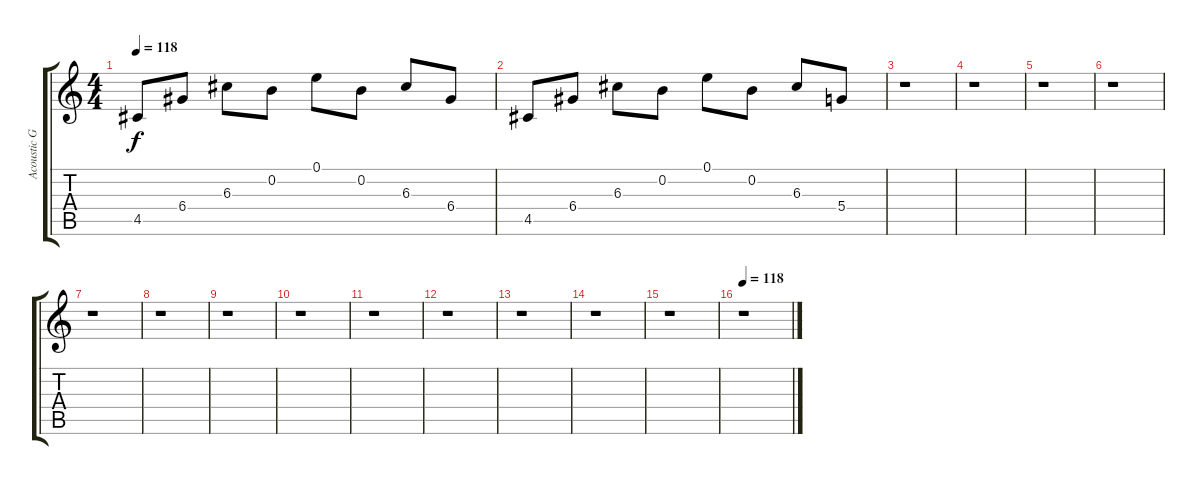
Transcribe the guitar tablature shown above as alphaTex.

\track ("Acoustic Guitar" "Acoustic G") {instrument acousticguitarsteel}
\staff {score tabs}
\tuning (E4 B3 G3 D3 A2 E2) {hide}
\ts (4 4)
\tempo 118
\clef g2
\ks c
4.5.8{dy f} 6.4.8 6.3.8 0.2.8 0.1.8 0.2.8 6.3.8 6.4.8 |
4.5.8 6.4.8 6.3.8 0.2.8 0.1.8 0.2.8 6.3.8 5.4.8 |
r.1 |
r.1 |
r.1 |
r.1 |
r.1 |
r.1 |
r.1 |
r.1 |
r.1 |
r.1 |
r.1 |
r.1 |
r.1 |
\tempo 118
r.1
